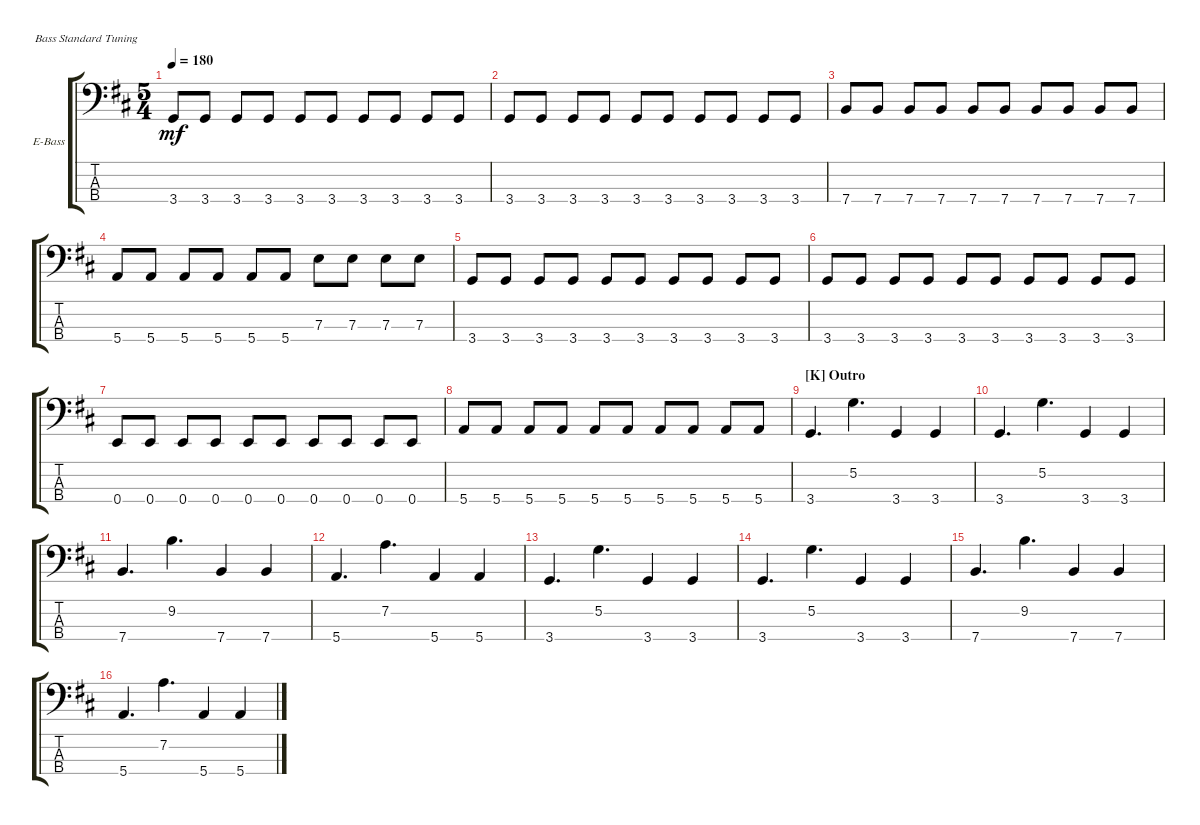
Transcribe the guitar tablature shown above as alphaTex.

\defaultSystemsLayout 4
\bracketExtendMode groupsimilarinstruments
\firstSystemTrackNameOrientation horizontal
\otherSystemsTrackNameOrientation horizontal
\track ("Electric Bass" "E-Bass") {instrument electricbassfinger}
\staff {score tabs}
\tuning (G2 D2 A1 E1)
\ts (5 4)
\tempo 180
\clef f4
\ks bminor
3.4.8{dy mf} 3.4.8 3.4.8 3.4.8 3.4.8 3.4.8 3.4.8 3.4.8 3.4.8 3.4.8 |
3.4.8 3.4.8 3.4.8 3.4.8 3.4.8 3.4.8 3.4.8 3.4.8 3.4.8 3.4.8 |
7.4.8 7.4.8 7.4.8 7.4.8 7.4.8 7.4.8 7.4.8 7.4.8 7.4.8 7.4.8 |
5.4.8 5.4.8 5.4.8 5.4.8 5.4.8 5.4.8 7.3.8 7.3.8 7.3.8 7.3.8 |
3.4.8 3.4.8 3.4.8 3.4.8 3.4.8 3.4.8 3.4.8 3.4.8 3.4.8 3.4.8 |
3.4.8 3.4.8 3.4.8 3.4.8 3.4.8 3.4.8 3.4.8 3.4.8 3.4.8 3.4.8 |
0.4.8 0.4.8 0.4.8 0.4.8 0.4.8 0.4.8 0.4.8 0.4.8 0.4.8 0.4.8 |
5.4.8 5.4.8 5.4.8 5.4.8 5.4.8 5.4.8 5.4.8 5.4.8 5.4.8 5.4.8 |
\section ("K" "Outro")
3.4.4{d} 5.2.4{d} 3.4.4 3.4.4 |
3.4.4{d} 5.2.4{d} 3.4.4 3.4.4 |
7.4.4{d} 9.2.4{d} 7.4.4 7.4.4 |
5.4.4{d} 7.2.4{d} 5.4.4 5.4.4 |
3.4.4{d} 5.2.4{d} 3.4.4 3.4.4 |
3.4.4{d} 5.2.4{d} 3.4.4 3.4.4 |
7.4.4{d} 9.2.4{d} 7.4.4 7.4.4 |
5.4.4{d} 7.2.4{d} 5.4.4 5.4.4
